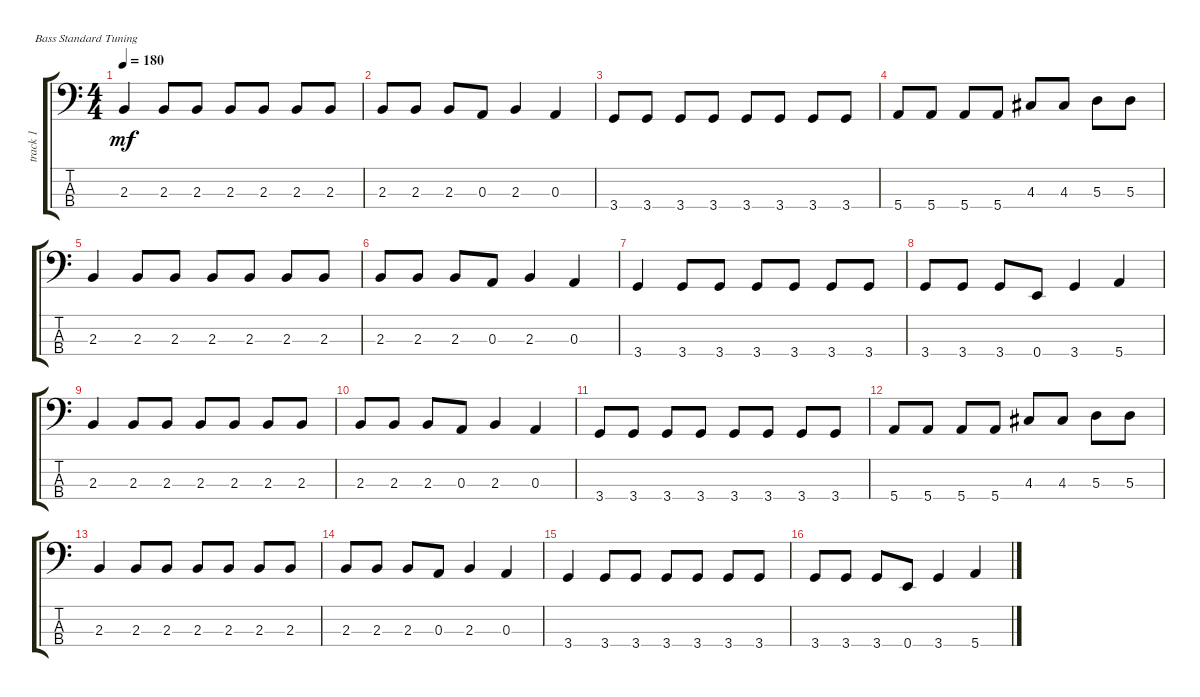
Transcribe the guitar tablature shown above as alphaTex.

\defaultSystemsLayout 4
\track ("ElectricBassPick" "track 1") {instrument electricbasspick}
\staff {score tabs}
\tuning (G2 D2 A1 E1)
\ts (4 4)
\tempo 180
\clef f4
\ks c
2.3.4{dy mf} 2.3.8 2.3.8 2.3.8 2.3.8 2.3.8 2.3.8 |
2.3.8 2.3.8 2.3.8 0.3.8 2.3.4 0.3.4 |
3.4.8 3.4.8 3.4.8 3.4.8 3.4.8 3.4.8 3.4.8 3.4.8 |
5.4.8 5.4.8 5.4.8 5.4.8 4.3.8 4.3.8 5.3.8 5.3.8 |
2.3.4 2.3.8 2.3.8 2.3.8 2.3.8 2.3.8 2.3.8 |
2.3.8 2.3.8 2.3.8 0.3.8 2.3.4 0.3.4 |
3.4.4 3.4.8 3.4.8 3.4.8 3.4.8 3.4.8 3.4.8 |
3.4.8 3.4.8 3.4.8 0.4.8 3.4.4 5.4.4 |
2.3.4 2.3.8 2.3.8 2.3.8 2.3.8 2.3.8 2.3.8 |
2.3.8 2.3.8 2.3.8 0.3.8 2.3.4 0.3.4 |
3.4.8 3.4.8 3.4.8 3.4.8 3.4.8 3.4.8 3.4.8 3.4.8 |
5.4.8 5.4.8 5.4.8 5.4.8 4.3.8 4.3.8 5.3.8 5.3.8 |
2.3.4 2.3.8 2.3.8 2.3.8 2.3.8 2.3.8 2.3.8 |
2.3.8 2.3.8 2.3.8 0.3.8 2.3.4 0.3.4 |
3.4.4 3.4.8 3.4.8 3.4.8 3.4.8 3.4.8 3.4.8 |
3.4.8 3.4.8 3.4.8 0.4.8 3.4.4 5.4.4
